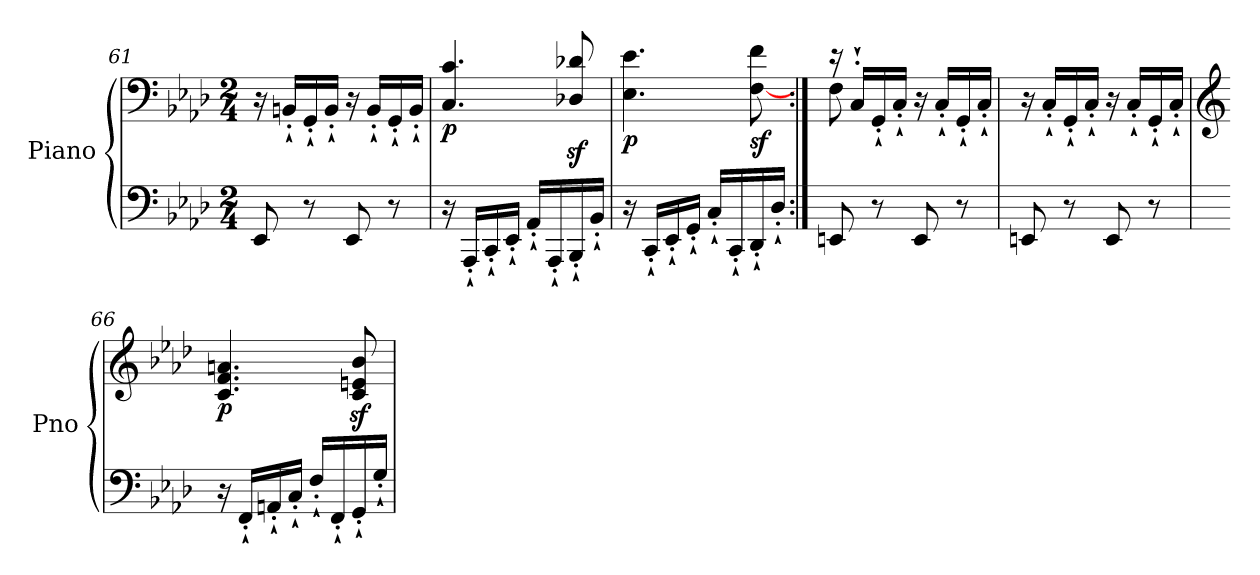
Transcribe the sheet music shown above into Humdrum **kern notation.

**kern	**kern	**dynam
*part1	*part1	*part1
*staff2	*staff1	*staff1/2
*I"Piano	*	*
*I'Pno	*	*
!!LO:LB:g=z
*clefF4	*clefF4	*
*k[b-e-a-d-]	*k[b-e-a-d-]	*
*M2/4	*M2/4	*
=61	=61	=61
8EE-/	16r	.
.	16BBn'`/LL	.
8r	16GG'`/	.
.	16BB'`/JJ	.
8EE-/	16r	.
.	16BB'`/LL	.
8r	16GG'`/	.
.	16BB'`/JJ	.
=62	=62	=62
!	!	!LO:DY:b
16r	4.C/ 4.c/	p
16AAA-'`/LL	.	.
16CC'`/	.	.
16EE-'`/JJ	.	.
16AA-'`/LL	.	.
16AAA-'`/	.	.
16BBB-'`/	8D-X/z< 8d-X/z<	.
16BB-'`/JJ	.	.
=63	=63	=63
*	*^	*
!	!	!	!LO:DY:b
16r	4.E-\ 4.e-\	4.ryy	p
16CC'`/LL	.	.	.
16EE-'`/	.	.	.
16GG'`/JJ	.	.	.
16C'`/LL	.	.	.
16CC'`/	.	.	.
!	!	!	!LO:DY:b
16DD-'`/	8ryy	[8F\ 8f\	sf
16D-'`/JJ	.	.	.
=64:|!	=64:|!	=64:|!	=64:|!
!	!	!	!LO:DY:b
8EEn/	16r	8F	other-dynamics
.	16C'`/LL	.	.
8r	16GG'`/	4.ryy	.
.	16C'`/JJ	.	.
8EE/	16r	.	.
.	16C'`/LL	.	.
8r	16GG'`/	.	.
.	16C'`/JJ	.	.
*	*v	*v	*
=65	=65	=65
8EEn/	16r	.
.	16C'`/LL	.
8r	16GG'`/	.
.	16C'`/JJ	.
8EE/	16r	.
.	16C'`/LL	.
8r	16GG'`/	.
.	16C'`/JJ	.
!!LO:PB:g=z
=66	=66	=66
*	*clefG2	*
!	!	!LO:DY:b
16r	4.c/ 4.f/ 4.an/	p
16FF'`/LL	.	.
16AAn'`/	.	.
16C'`/JJ	.	.
16F'`/LL	.	.
16FF'`/	.	.
16GG'`/	8c/z> 8en/z> 8b-/z>	.
16G'`/JJ	.	.
=	=	=
*-	*-	*-
